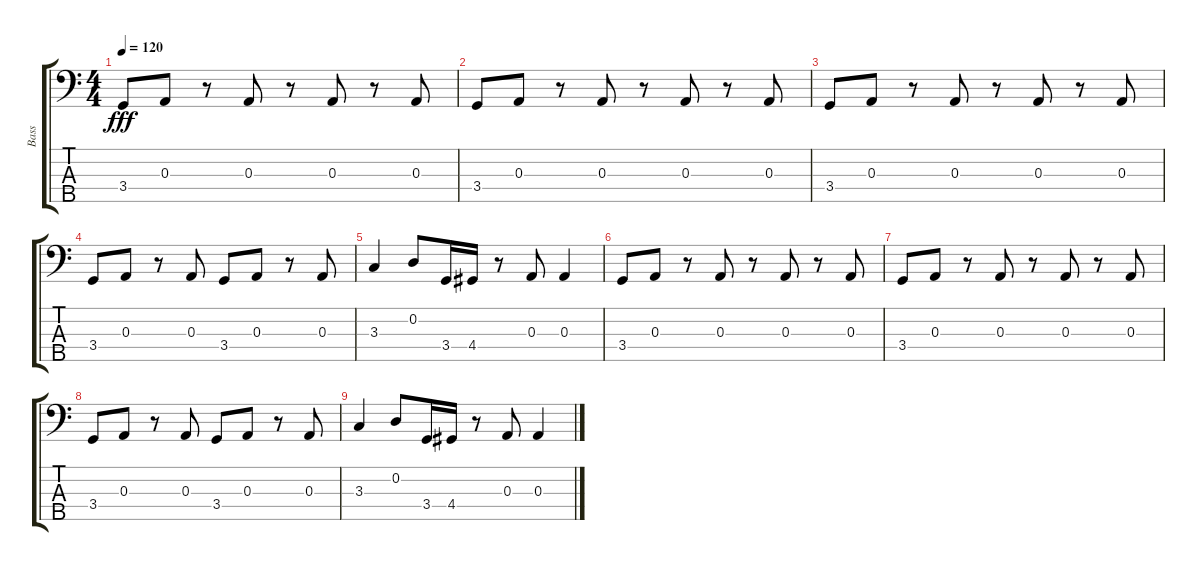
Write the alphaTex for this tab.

\track ("Bass" "Bass") {instrument electricbassfinger}
\staff {score tabs}
\tuning (G2 D2 A1 E1 B0) {hide}
\ts (4 4)
\tempo 120
\clef f4
\ks c
3.4.8{dy fff} 0.3.8 r.8 0.3.8 r.8 0.3.8 r.8 0.3.8 |
3.4.8 0.3.8 r.8 0.3.8 r.8 0.3.8 r.8 0.3.8 |
3.4.8 0.3.8 r.8 0.3.8 r.8 0.3.8 r.8 0.3.8 |
3.4.8 0.3.8 r.8 0.3.8 3.4.8 0.3.8 r.8 0.3.8 |
3.3.4 0.2.8 3.4.16 4.4.16 r.8 0.3.8 0.3.4 |
3.4.8 0.3.8 r.8 0.3.8 r.8 0.3.8 r.8 0.3.8 |
3.4.8 0.3.8 r.8 0.3.8 r.8 0.3.8 r.8 0.3.8 |
3.4.8 0.3.8 r.8 0.3.8 3.4.8 0.3.8 r.8 0.3.8 |
3.3.4 0.2.8 3.4.16 4.4.16 r.8 0.3.8 0.3.4
